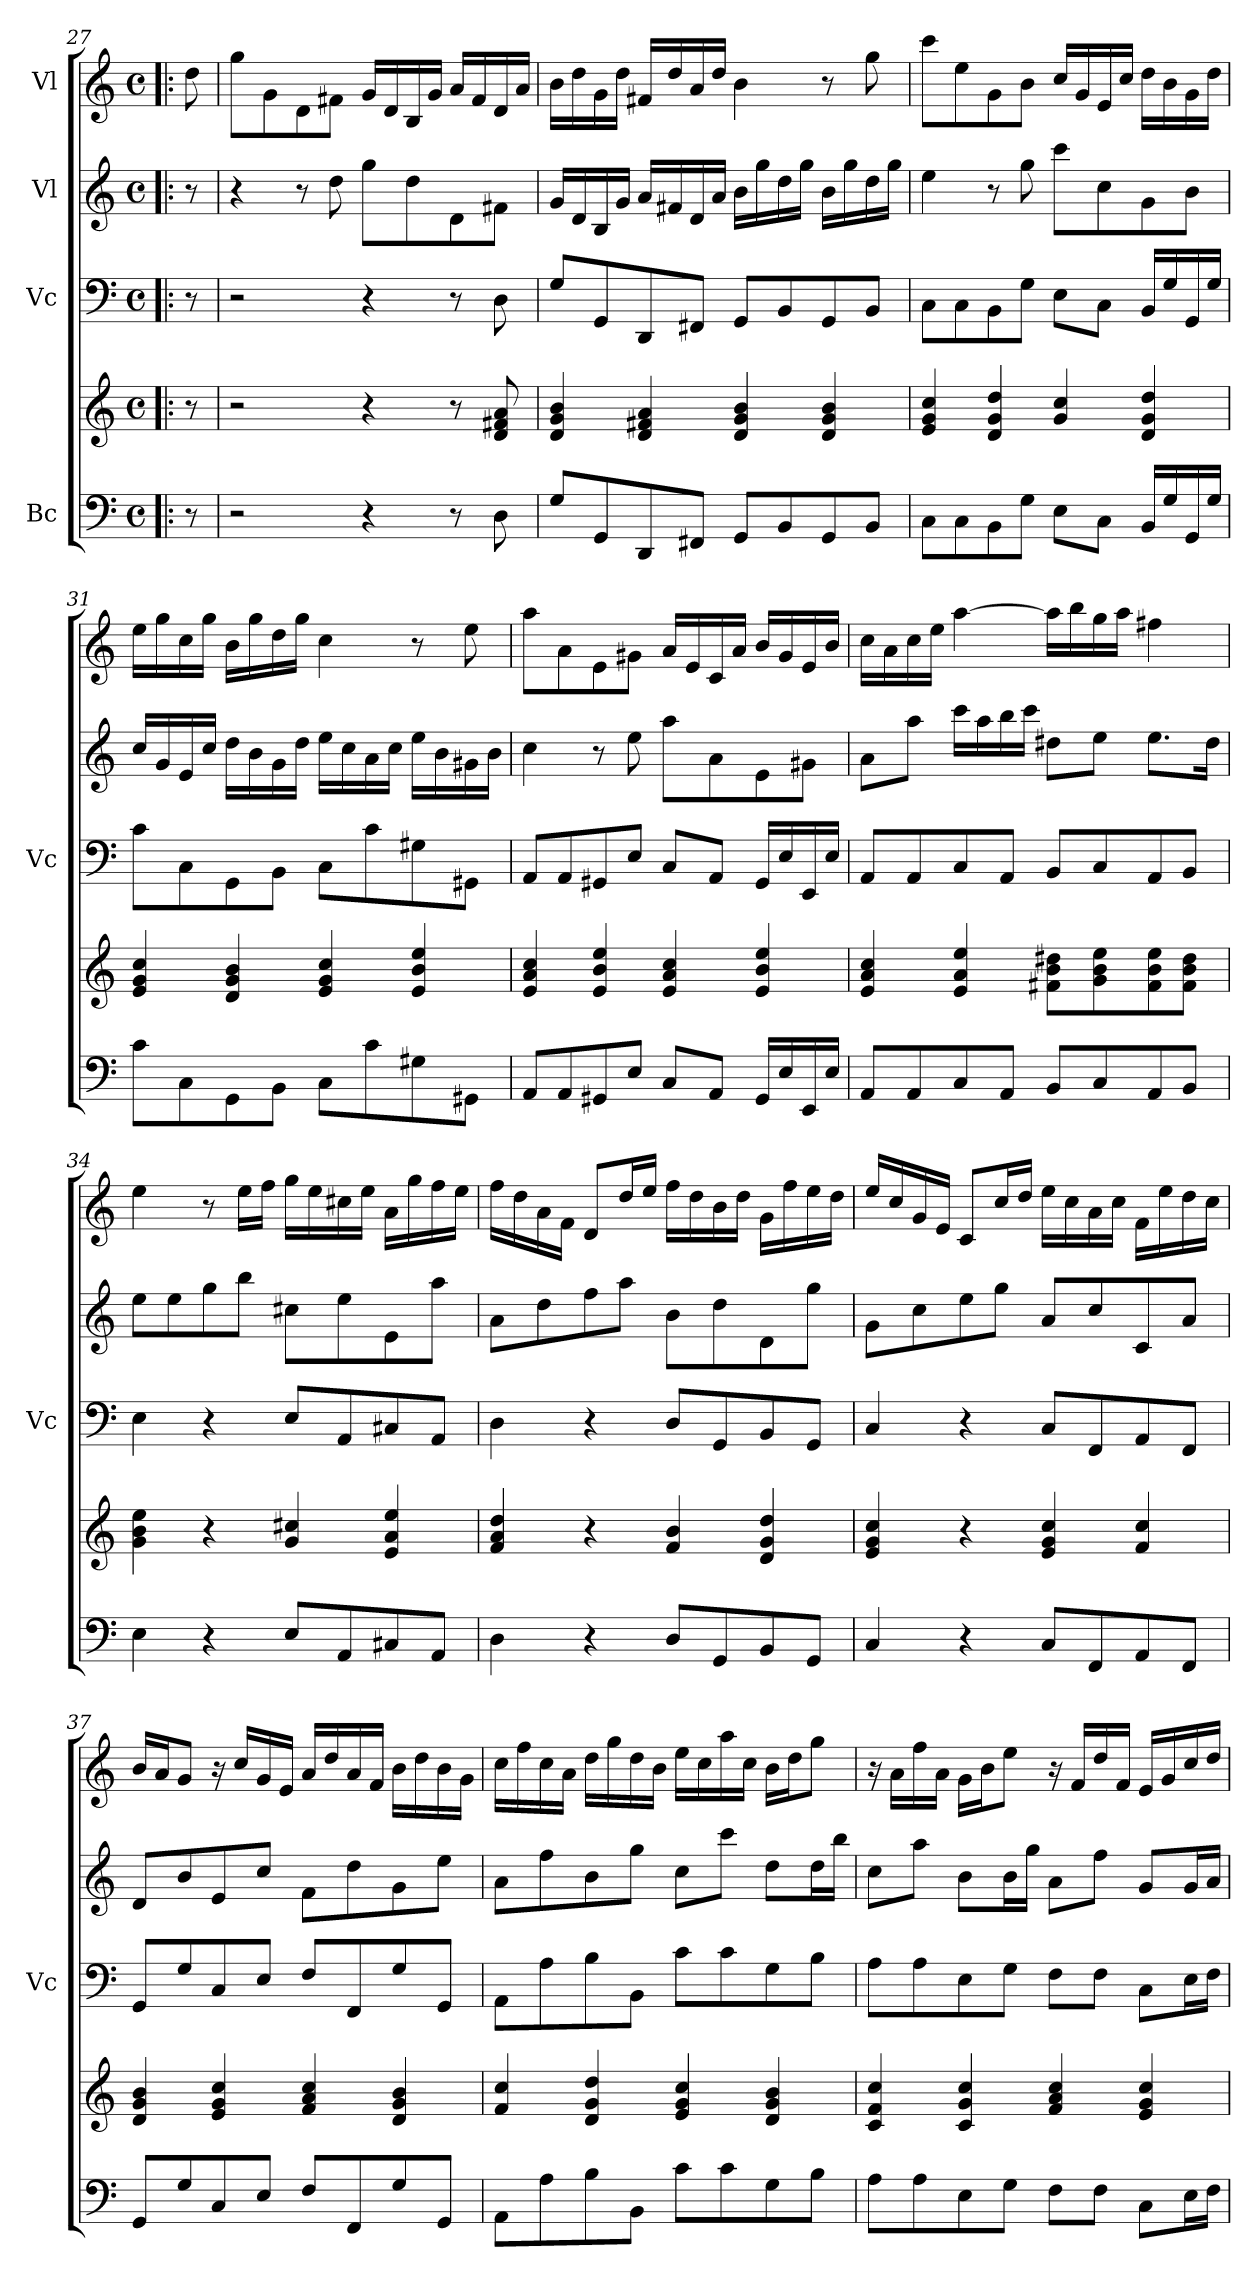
**kern	**kern	**kern	**kern	**kern
*part4	*part4	*part3	*part2	*part1
*staff5	*staff4	*staff3	*staff2	*staff1
*I"Bc	*	*I"Vc	*I"Vl	*I"Vl
*	*	*I'Vc	*	*
!!LO:PB:g=z
*clefF4	*clefG2	*clefF4	*clefG2	*clefG2
*k[]	*k[]	*k[]	*k[]	*k[]
*M4/4	*M4/4	*M4/4	*M4/4	*M4/4
*met(c)	*met(c)	*met(c)	*met(c)	*met(c)
=27!|:	=27!|:	=27!|:	=27!|:	=27!|:
8r	8r	8r	8r	8dd\
=28	=28	=28	=28	=28
2r	2r	2r	4r	8gg\L
.	.	.	.	8g\
.	.	.	8r	8d\
.	.	.	8dd\	8f#X\J
4r	4r	4r	8gg\L	16g/LL
.	.	.	.	16d/
.	.	.	8dd\	16B/
.	.	.	.	16g/JJ
8r	8r	8r	8d\	16a/LL
.	.	.	.	16f#/
8D\	8d/ 8f#X/ 8a/	8D\	8f#X\J	16d/
.	.	.	.	16a/JJ
=29	=29	=29	=29	=29
8G/L	4d/ 4g/ 4b/	8G/L	16g/LL	16b\LL
.	.	.	16d/	16dd\
8GG/	.	8GG/	16B/	16g\
.	.	.	16g/JJ	16dd\JJ
8DD/	4d/ 4f#X/ 4a/	8DD/	16a/LL	16f#X/LL
.	.	.	16f#X/	16dd/
8FF#X/J	.	8FF#X/J	16d/	16a/
.	.	.	16a/JJ	16dd/JJ
8GG/L	4d/ 4g/ 4b/	8GG/L	16b\LL	4b\
.	.	.	16gg\	.
8BB/	.	8BB/	16dd\	.
.	.	.	16gg\JJ	.
8GG/	4d/ 4g/ 4b/	8GG/	16b\LL	8r
.	.	.	16gg\	.
8BB/J	.	8BB/J	16dd\	8gg\
.	.	.	16gg\JJ	.
=30	=30	=30	=30	=30
8C\L	4e/ 4g/ 4cc/	8C\L	4ee\	8ccc\L
8C\	.	8C\	.	8ee\
8BB\	4d/ 4g/ 4dd/	8BB\	8r	8g\
8G\J	.	8G\J	8gg\	8b\J
8E\L	4g/ 4cc/	8E\L	8ccc\L	16cc/LL
.	.	.	.	16g/
8C\J	.	8C\J	8cc\	16e/
.	.	.	.	16cc/JJ
16BB/LL	4d/ 4g/ 4dd/	16BB/LL	8g\	16dd\LL
16G/	.	16G/	.	16b\
16GG/	.	16GG/	8b\J	16g\
16G/JJ	.	16G/JJ	.	16dd\JJ
!!LO:LB:g=z
=31	=31	=31	=31	=31
8c\L	4e/ 4g/ 4cc/	8c\L	16cc/LL	16ee\LL
.	.	.	16g/	16gg\
8C\	.	8C\	16e/	16cc\
.	.	.	16cc/JJ	16gg\JJ
8GG\	4d/ 4g/ 4b/	8GG\	16dd\LL	16b\LL
.	.	.	16b\	16gg\
8BB\J	.	8BB\J	16g\	16dd\
.	.	.	16dd\JJ	16gg\JJ
8C\L	4e/ 4g/ 4cc/	8C\L	16ee\LL	4cc\
.	.	.	16cc\	.
8c\	.	8c\	16a\	.
.	.	.	16cc\JJ	.
8G#X\	4e/ 4b/ 4ee/	8G#X\	16ee\LL	8r
.	.	.	16b\	.
8GG#X\J	.	8GG#X\J	16g#X\	8ee\
.	.	.	16b\JJ	.
=32	=32	=32	=32	=32
8AA/L	4e/ 4a/ 4cc/	8AA/L	4cc\	8aa\L
8AA/	.	8AA/	.	8a\
8GG#X/	4e/ 4b/ 4ee/	8GG#X/	8r	8e\
8E/J	.	8E/J	8ee\	8g#X\J
8C/L	4e/ 4a/ 4cc/	8C/L	8aa\L	16a/LL
.	.	.	.	16e/
8AA/J	.	8AA/J	8a\	16c/
.	.	.	.	16a/JJ
16GG#/LL	4e/ 4b/ 4ee/	16GG#/LL	8e\	16b/LL
16E/	.	16E/	.	16g#/
16EE/	.	16EE/	8g#X\J	16e/
16E/JJ	.	16E/JJ	.	16b/JJ
=33	=33	=33	=33	=33
8AA/L	4e/ 4a/ 4cc/	8AA/L	8a\L	16cc\LL
.	.	.	.	16a\
8AA/	.	8AA/	8aa\J	16cc\
.	.	.	.	16ee\JJ
8C/	4e/ 4a/ 4ee/	8C/	16ccc\LL	[4aa\
.	.	.	16aa\	.
8AA/J	.	8AA/J	16bb\	.
.	.	.	16ccc\JJ	.
8BB/L	8f#X\ 8b\ 8dd#X\L	8BB/L	8dd#X\L	16aa\LL]
.	.	.	.	16bb\
8C/	8g\ 8b\ 8ee\	8C/	8ee\J	16gg\
.	.	.	.	16aa\JJ
8AA/	8f#\ 8b\ 8ee\	8AA/	8.ee\L	4ff#X\
8BB/J	8f#\ 8b\ 8dd#\J	8BB/J	.	.
.	.	.	16dd#\Jk	.
!!LO:LB:g=z
=34	=34	=34	=34	=34
4E\	4g\ 4b\ 4ee\	4E\	8ee\L	4ee\
.	.	.	8ee\	.
4r	4r	4r	8gg\	8r
.	.	.	8bb\J	16ee\LL
.	.	.	.	16ff\JJ
8E/L	4g/ 4cc#X/	8E/L	8cc#X\L	16gg\LL
.	.	.	.	16ee\
8AA/	.	8AA/	8ee\	16cc#X\
.	.	.	.	16ee\JJ
8C#X/	4e/ 4a/ 4ee/	8C#X/	8e\	16a\LL
.	.	.	.	16gg\
8AA/J	.	8AA/J	8aa\J	16ff\
.	.	.	.	16ee\JJ
=35	=35	=35	=35	=35
4D\	4f/ 4a/ 4dd/	4D\	8a\L	16ff\LL
.	.	.	.	16dd\
.	.	.	8dd\	16a\
.	.	.	.	16f\JJ
4r	4r	4r	8ff\	8d/L
.	.	.	8aa\J	16dd/L
.	.	.	.	16ee/JJ
8D/L	4f/ 4b/	8D/L	8b\L	16ff\LL
.	.	.	.	16dd\
8GG/	.	8GG/	8dd\	16b\
.	.	.	.	16dd\JJ
8BB/	4d/ 4g/ 4dd/	8BB/	8d\	16g\LL
.	.	.	.	16ff\
8GG/J	.	8GG/J	8gg\J	16ee\
.	.	.	.	16dd\JJ
=36	=36	=36	=36	=36
4C/	4e/ 4g/ 4cc/	4C/	8g\L	16ee/LL
.	.	.	.	16cc/
.	.	.	8cc\	16g/
.	.	.	.	16e/JJ
4r	4r	4r	8ee\	8c/L
.	.	.	8gg\J	16cc/L
.	.	.	.	16dd/JJ
8C/L	4e/ 4g/ 4cc/	8C/L	8a/L	16ee\LL
.	.	.	.	16cc\
8FF/	.	8FF/	8cc/	16a\
.	.	.	.	16cc\JJ
8AA/	4f/ 4cc/	8AA/	8c/	16f\LL
.	.	.	.	16ee\
8FF/J	.	8FF/J	8a/J	16dd\
.	.	.	.	16cc\JJ
!!LO:PB:g=z
=37	=37	=37	=37	=37
8GG/L	4d/ 4g/ 4b/	8GG/L	8d/L	16b/LL
.	.	.	.	16a/J
8G/	.	8G/	8b/	8g/J
8C/	4e/ 4g/ 4cc/	8C/	8e/	16r
.	.	.	.	16cc/LL
8E/J	.	8E/J	8cc/J	16g/
.	.	.	.	16e/JJ
8F/L	4f/ 4a/ 4cc/	8F/L	8f\L	16a/LL
.	.	.	.	16dd/
8FF/	.	8FF/	8dd\	16a/
.	.	.	.	16f/JJ
8G/	4d/ 4g/ 4b/	8G/	8g\	16b\LL
.	.	.	.	16dd\
8GG/J	.	8GG/J	8ee\J	16b\
.	.	.	.	16g\JJ
=38	=38	=38	=38	=38
8AA\L	4f/ 4cc/	8AA\L	8a\L	16cc\LL
.	.	.	.	16ff\
8A\	.	8A\	8ff\	16cc\
.	.	.	.	16a\JJ
8B\	4d/ 4g/ 4dd/	8B\	8b\	16dd\LL
.	.	.	.	16gg\
8BB\J	.	8BB\J	8gg\J	16dd\
.	.	.	.	16b\JJ
8c\L	4e/ 4g/ 4cc/	8c\L	8cc\L	16ee\LL
.	.	.	.	16cc\
8c\	.	8c\	8ccc\J	16aa\
.	.	.	.	16cc\JJ
8G\	4d/ 4g/ 4b/	8G\	8dd\L	16b\LL
.	.	.	.	16dd\J
8B\J	.	8B\J	16dd\L	8gg\J
.	.	.	16bb\JJ	.
=39	=39	=39	=39	=39
8A\L	4c/ 4f/ 4cc/	8A\L	8cc\L	16r
.	.	.	.	16a\LL
8A\	.	8A\	8aa\J	16ff\
.	.	.	.	16a\JJ
8E\	4c/ 4g/ 4cc/	8E\	8b\L	16g\LL
.	.	.	.	16b\J
8G\J	.	8G\J	16b\L	8ee\J
.	.	.	16gg\JJ	.
8F\L	4f/ 4a/ 4cc/	8F\L	8a\L	16r
.	.	.	.	16f/LL
8F\J	.	8F\J	8ff\J	16dd/
.	.	.	.	16f/JJ
8C\L	4e/ 4g/ 4cc/	8C\L	8g/L	16e/LL
.	.	.	.	16g/
16E\L	.	16E\L	16g/L	16cc/
16F\JJ	.	16F\JJ	16a/JJ	16dd/JJ
=	=	=	=	=
*-	*-	*-	*-	*-
